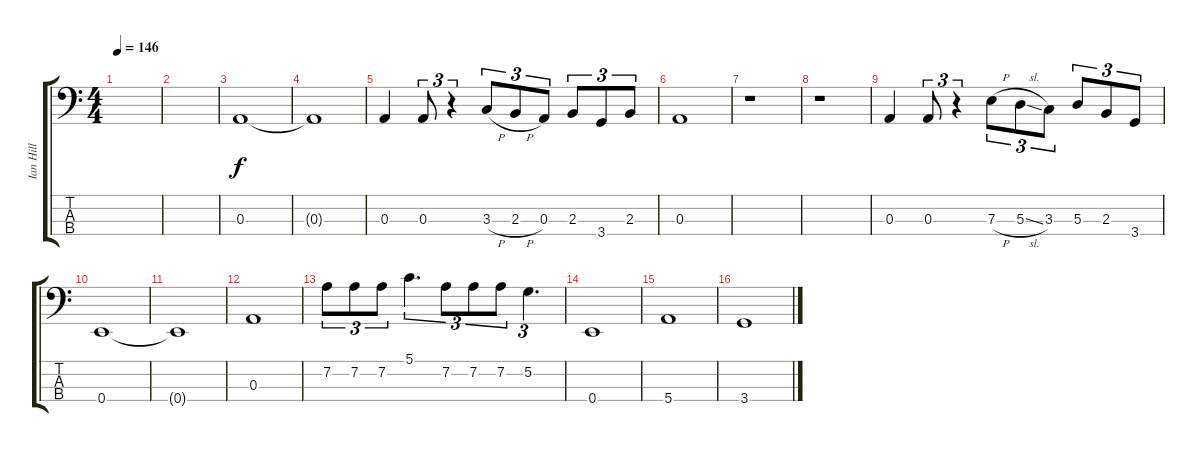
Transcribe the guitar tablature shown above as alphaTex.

\track ("Ian Hill" "Ian Hill") {instrument electricbasspick}
\staff {score tabs}
\tuning (G2 D2 A1 E1) {hide}
\ts (4 4)
\tempo 146
\clef f4
\ks c
|
|
0.3.1 |
0.3{t}.1 |
0.3.4 0.3.8{tu (3 2)} r.4{tu (3 2)} 3.3{h}.8{tu (3 2)} 2.3{h}.8{tu (3 2)} 0.3.8{tu (3 2)} 2.3.8{tu (3 2)} 3.4.8{tu (3 2)} 2.3.8{tu (3 2)} |
0.3.1 |
r.1 |
r.1 |
0.3.4 0.3.8{tu (3 2)} r.4{tu (3 2)} 7.3{h}.8{tu (3 2)} 5.3{sl}.8{tu (3 2)} 3.3.8{tu (3 2)} 5.3.8{tu (3 2)} 2.3.8{tu (3 2)} 3.4.8{tu (3 2)} |
0.4.1 |
0.4{t}.1 |
0.3.1 |
7.2.8{tu (3 2)} 7.2.8{tu (3 2)} 7.2.8{tu (3 2)} 5.1.4{d tu (3 2)} 7.2.8{tu (3 2)} 7.2.8{tu (3 2)} 7.2.8{tu (3 2)} 5.2.4{d tu (3 2)} |
0.4.1 |
5.4.1 |
3.4.1
